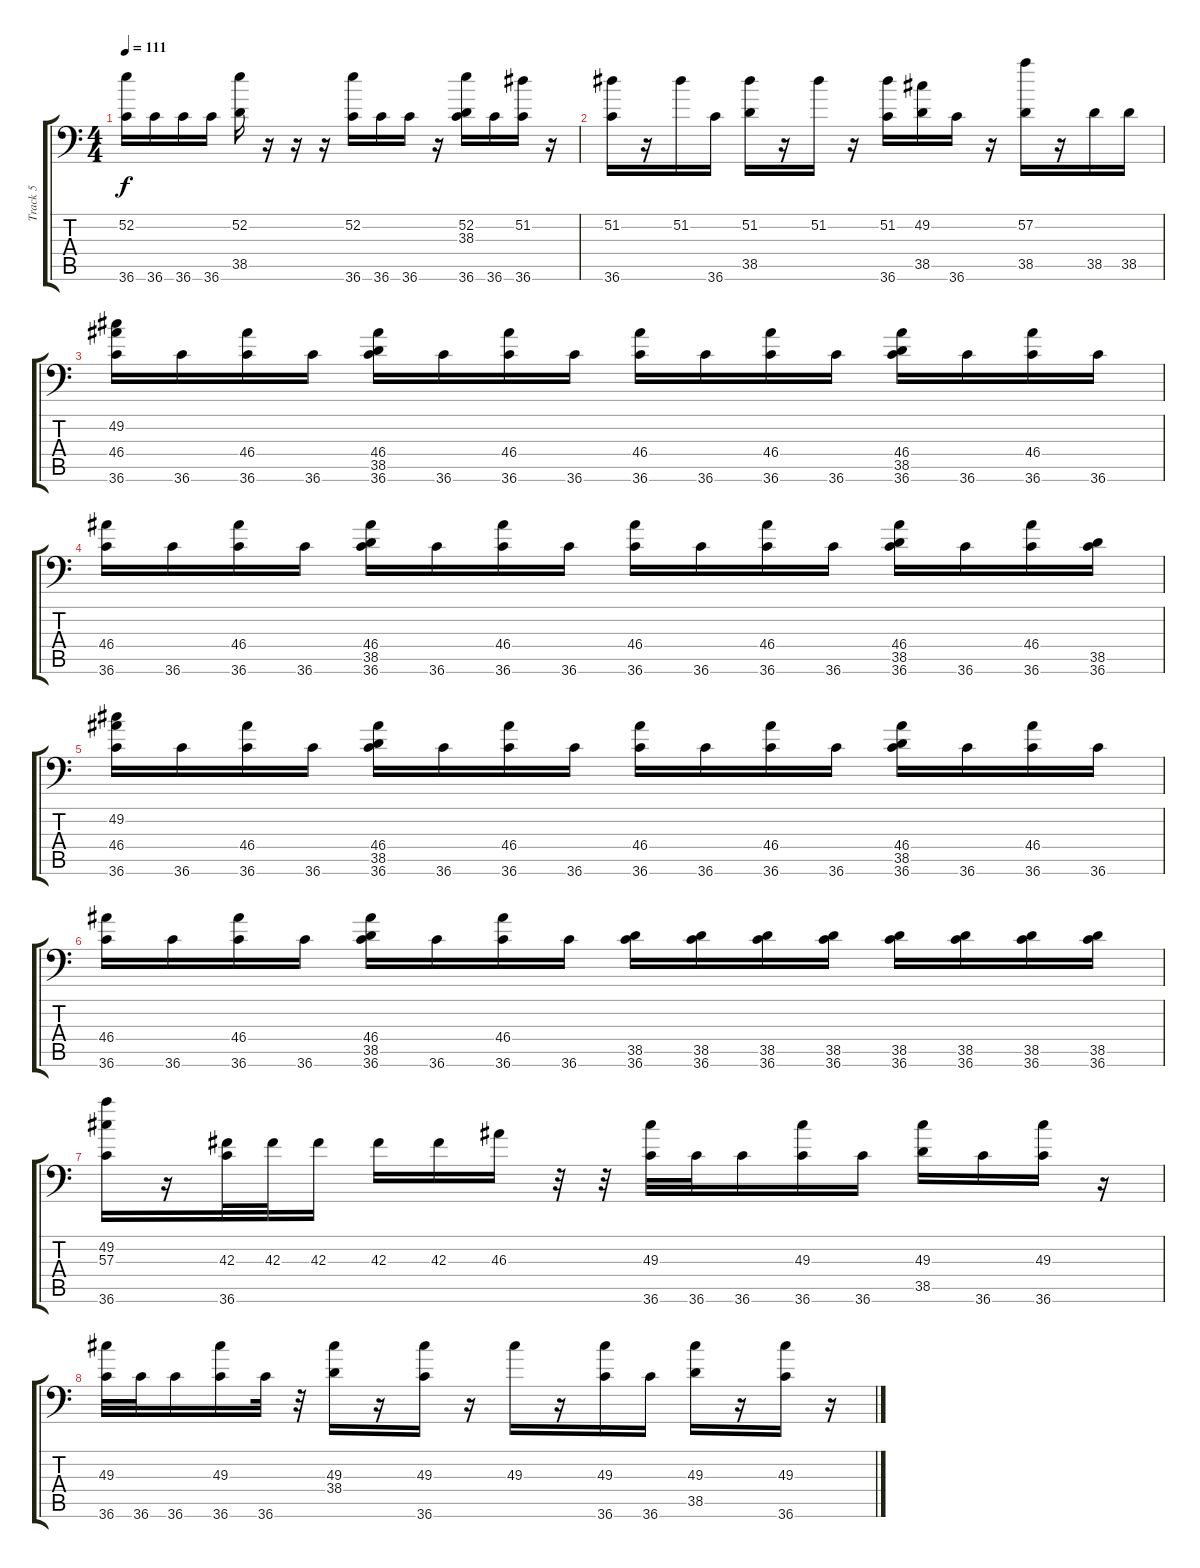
\track ("Track 5" "Track 5") {instrument acousticgrandpiano}
\staff {score tabs}
\tuning (C-1 C-1 C-1 C-1 C-1 C-1) {hide}
\ts (4 4)
\tempo 111
\clef f4
\ks c
(52.2 36.6).16{dy f} 36.6.16 36.6.16 36.6.16 (52.2 38.5).16 r.16 r.16 r.16 (52.2 36.6).16 36.6.16 36.6.16 r.16 (52.2 38.3 36.6).16 36.6.16 (51.2 36.6).16 r.16 |
(51.2 36.6).16 r.16 51.2.16 36.6.16 (51.2 38.5).16 r.16 51.2.16 r.16 (51.2 36.6).16 (49.2 38.5).16 36.6.16 r.16 (57.2 38.5).16 r.16 38.5.16 38.5.16 |
(49.2 46.4 36.6).16 36.6.16 (46.4 36.6).16 36.6.16 (46.4 38.5 36.6).16 36.6.16 (46.4 36.6).16 36.6.16 (46.4 36.6).16 36.6.16 (46.4 36.6).16 36.6.16 (46.4 38.5 36.6).16 36.6.16 (46.4 36.6).16 36.6.16 |
(46.4 36.6).16 36.6.16 (46.4 36.6).16 36.6.16 (46.4 38.5 36.6).16 36.6.16 (46.4 36.6).16 36.6.16 (46.4 36.6).16 36.6.16 (46.4 36.6).16 36.6.16 (46.4 38.5 36.6).16 36.6.16 (46.4 36.6).16 (38.5 36.6).16 |
(49.2 46.4 36.6).16 36.6.16 (46.4 36.6).16 36.6.16 (46.4 38.5 36.6).16 36.6.16 (46.4 36.6).16 36.6.16 (46.4 36.6).16 36.6.16 (46.4 36.6).16 36.6.16 (46.4 38.5 36.6).16 36.6.16 (46.4 36.6).16 36.6.16 |
(46.4 36.6).16 36.6.16 (46.4 36.6).16 36.6.16 (46.4 38.5 36.6).16 36.6.16 (46.4 36.6).16 36.6.16 (38.5 36.6).16 (38.5 36.6).16 (38.5 36.6).16 (38.5 36.6).16 (38.5 36.6).16 (38.5 36.6).16 (38.5 36.6).16 (38.5 36.6).16 |
(49.2 57.3 36.6).16 r.16 (42.3 36.6).32 42.3.32 42.3.16 42.3.16 42.3.16 46.3.16 r.32 r.32 (49.3 36.6).32 36.6.32 36.6.16 (49.3 36.6).16 36.6.16 (49.3 38.5).16 36.6.16 (49.3 36.6).16 r.16 |
(49.3 36.6).32 36.6.32 36.6.16 (49.3 36.6).16 36.6.32 r.32 (49.3 38.4).16 r.16 (49.3 36.6).16 r.16 49.3.16 r.16 (49.3 36.6).16 36.6.16 (49.3 38.5).16 r.16 (49.3 36.6).16 r.16
